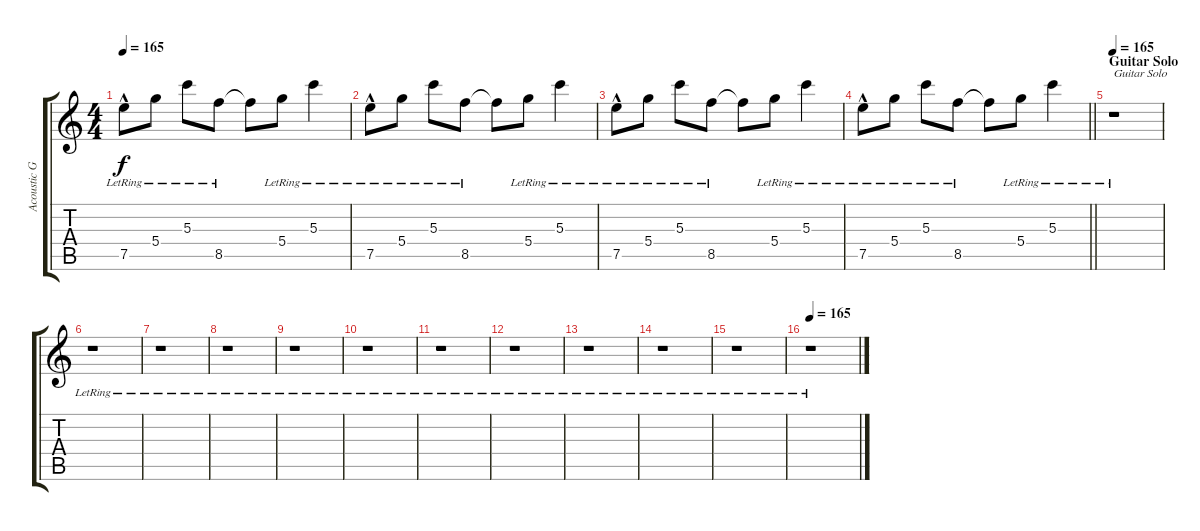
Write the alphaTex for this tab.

\track ("Acoustic Gtr." "Acoustic G") {instrument acousticguitarsteel}
\staff {score tabs}
\tuning (E4 B3 G4 D4 A3 E3) {hide}
\ts (4 4)
\tempo 165
\clef g2
\ks c
7.5{hac lr}.8{dy f} 5.4{lr}.8 5.3{lr}.8 8.5{lr}.8 8.5{t}.8 5.4{lr}.8 5.3{lr}.4 |
7.5{hac lr}.8 5.4{lr}.8 5.3{lr}.8 8.5{lr}.8 8.5{t}.8 5.4{lr}.8 5.3{lr}.4 |
7.5{hac lr}.8 5.4{lr}.8 5.3{lr}.8 8.5{lr}.8 8.5{t}.8 5.4{lr}.8 5.3{lr}.4 |
\barLineRight lightlight
7.5{hac lr}.8 5.4{lr}.8 5.3{lr}.8 8.5{lr}.8 8.5{t}.8 5.4{lr}.8 5.3{lr}.4 |
\section ("" "Guitar Solo")
\tempo 165
r.1{txt "Guitar Solo"} |
r.1 |
r.1 |
r.1 |
r.1 |
r.1 |
r.1 |
r.1 |
r.1 |
r.1 |
r.1 |
\tempo 165
r.1
